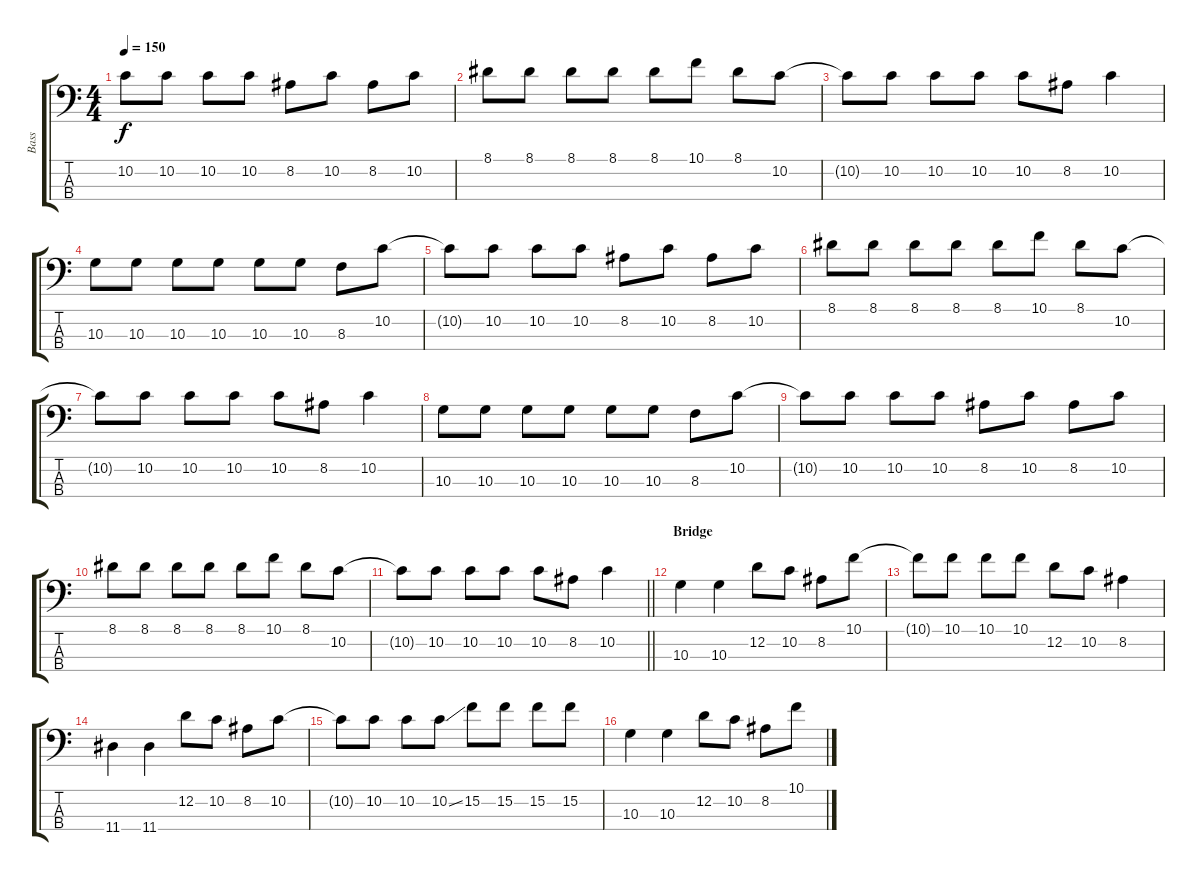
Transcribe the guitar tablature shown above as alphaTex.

\track ("Bass" "Bass") {instrument electricbassfinger}
\staff {score tabs}
\tuning (G2 D2 A1 E1) {hide}
\ts (4 4)
\tempo 150
\clef f4
\ks c
10.2{t}.8{dy f} 10.2.8 10.2.8 10.2.8 8.2.8 10.2.8 8.2.8 10.2.8 |
8.1.8 8.1.8 8.1.8 8.1.8 8.1.8 10.1.8 8.1.8 10.2.8 |
10.2{t}.8 10.2.8 10.2.8 10.2.8 10.2.8 8.2.8 10.2.4 |
10.3.8 10.3.8 10.3.8 10.3.8 10.3.8 10.3.8 8.3.8 10.2.8 |
10.2{t}.8 10.2.8 10.2.8 10.2.8 8.2.8 10.2.8 8.2.8 10.2.8 |
8.1.8 8.1.8 8.1.8 8.1.8 8.1.8 10.1.8 8.1.8 10.2.8 |
10.2{t}.8 10.2.8 10.2.8 10.2.8 10.2.8 8.2.8 10.2.4 |
10.3.8 10.3.8 10.3.8 10.3.8 10.3.8 10.3.8 8.3.8 10.2.8 |
10.2{t}.8 10.2.8 10.2.8 10.2.8 8.2.8 10.2.8 8.2.8 10.2.8 |
8.1.8 8.1.8 8.1.8 8.1.8 8.1.8 10.1.8 8.1.8 10.2.8 |
\barLineRight lightlight
10.2{t}.8 10.2.8 10.2.8 10.2.8 10.2.8 8.2.8 10.2.4 |
\section ("" "Bridge")
10.3.4 10.3.4 12.2.8 10.2.8 8.2.8 10.1.8 |
10.1{t}.8 10.1.8 10.1.8 10.1.8 12.2.8 10.2.8 8.2.4 |
11.4.4 11.4.4 12.2.8 10.2.8 8.2.8 10.2.8 |
10.2{t}.8 10.2.8 10.2.8 10.2{ss}.8 15.2.8 15.2.8 15.2.8 15.2.8 |
10.3.4 10.3.4 12.2.8 10.2.8 8.2.8 10.1.8
